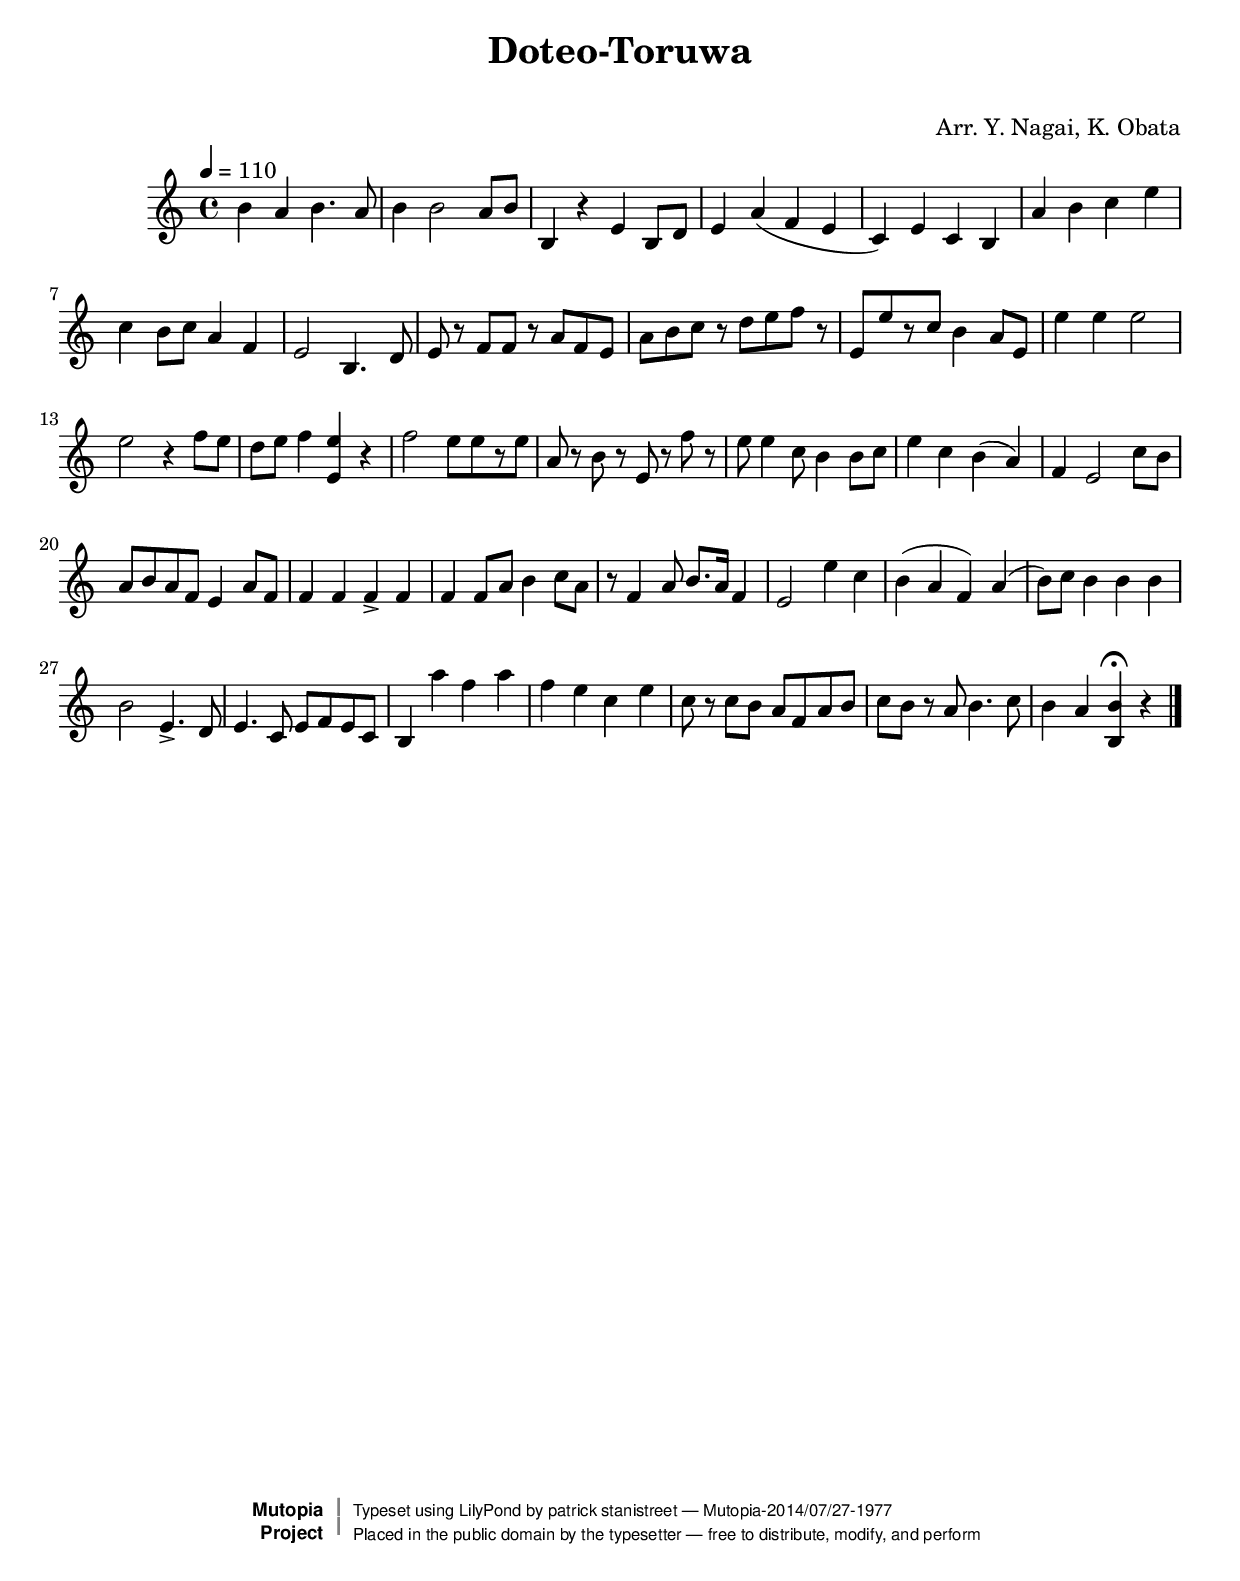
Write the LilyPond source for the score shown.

\version "2.19.7"

tsfooter = \markup {
\column {
  \line {"Arranged by:  Nagai, Iwai and Obata, Kenhachiro"}
  \line {"Source:  Seiyo gakufu Nihon zokkyokushu,  pub. Miki Shoten, Osaka, 1895."}
  \line {"English title:  \"A Collection of Japanese Popular Music.\""}
  \line {"Copyright Public Domain  Typeset by Tom Potter 2007"}
  \line {"http://www.daisyfield.com/music/"}
}
}

\paper {
  top-margin = 2 \cm
  bottom-margin = 2 \cm
%  oddFooterMarkup = \tsfooter
}


\header {
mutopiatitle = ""    %  if not set taken from title field
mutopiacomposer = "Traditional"
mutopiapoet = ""    %  
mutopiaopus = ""    %  
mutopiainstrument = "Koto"
date = ""    %  optional - date piece composed
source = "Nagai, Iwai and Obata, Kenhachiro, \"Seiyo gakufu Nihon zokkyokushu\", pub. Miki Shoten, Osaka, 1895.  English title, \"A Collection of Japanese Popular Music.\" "
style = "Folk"
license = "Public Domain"
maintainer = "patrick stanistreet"
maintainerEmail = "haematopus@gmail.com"
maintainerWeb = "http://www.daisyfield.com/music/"
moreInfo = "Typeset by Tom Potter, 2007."  

title = "Doteo-Toruwa"
subtitle = "  "      %
composer = "Arr. Y. Nagai, K. Obata"

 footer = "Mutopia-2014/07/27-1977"
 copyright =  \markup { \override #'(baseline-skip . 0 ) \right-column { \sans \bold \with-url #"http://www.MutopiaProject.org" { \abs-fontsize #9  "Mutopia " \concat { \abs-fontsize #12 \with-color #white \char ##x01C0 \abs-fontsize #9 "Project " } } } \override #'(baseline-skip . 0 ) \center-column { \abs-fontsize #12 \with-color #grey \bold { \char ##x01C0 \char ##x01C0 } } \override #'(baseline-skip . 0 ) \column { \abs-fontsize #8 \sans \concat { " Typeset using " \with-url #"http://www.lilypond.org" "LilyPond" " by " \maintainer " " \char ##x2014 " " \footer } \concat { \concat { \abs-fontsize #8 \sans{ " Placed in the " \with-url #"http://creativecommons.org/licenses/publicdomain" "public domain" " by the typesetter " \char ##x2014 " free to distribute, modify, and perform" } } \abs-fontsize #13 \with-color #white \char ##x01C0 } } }
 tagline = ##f
}

kotoOne =  {
%    \clef "treble" \key c \major \time 4/4 
% 1
    b'4  a'4 b'4. a'8  | 
%    b'4 -\markup{ \bold {Moderato} } \f a'4 b'4. a'8 \p | 
% 2
    b'4 b'2 a'8 [ b'8 ] | 
% 3
    b4 r4 e'4 b8 [ d'8 ] | 
% 4
    e'4 a'4 ( f'4 e'4 | 
% 5
    c'4 ) e'4 c'4 b4 | 
% 6
    a'4 b'4 c''4 e''4 | 
% 7
    c''4 b'8 [ c''8 ] a'4 f'4 | 
% 8
    e'2 b4.  d'8 | 
% 9
    e'8 r8 f'8 [ f'8 ] r8 a'8 [ f'8 e'8 ] | 
\barNumberCheck #10
    a'8 [ b'8 c''8 ] r8 d''8 [ e''8 f''8 ] r8 | 
% 11
    e'8 [ e''8 r8 c''8 ] b'4 a'8 [ e'8 ] | 
% 12
    e''4 e''4  e''2 | 
% 13
    e''2 r4 f''8 [ e''8 ] | 
% 14
    d''8 [ e''8 ] f''4 <e' e''>4 r4 | 
% 15
    f''2 e''8 [ e''8 r8 e''8 ] | 
% 16
    a'8 r8 b'8 r8 e'8 r8 f''8 r8 | 
% 17
    e''8 e''4 c''8 b'4 b'8 [ c''8 ] | 
% 18
    e''4 c''4 b'4 ( a'4 ) | 
% 19
    f'4 e'2 c''8 [ b'8 ] | 
\barNumberCheck #20
    a'8 [ b'8 a'8 f'8 ] e'4 a'8 [ f'8 ] | 
% 21
    f'4 f'4 f'4 _> f'4 | 
% 22
    f'4 f'8 [ a'8 ] b'4 c''8 [ a'8 ] | 
% 23
    r8 f'4 a'8 b'8. [ a'16 ] f'4 | 
% 24
    e'2 e''4 c''4 | 
% 25
    b'4 ( a'4 f'4 ) a'4 ( | 
% 26
    b'8 ) [ c''8 ] b'4 b'4 b'4 | 
% 27
    b'2 e'4. _> d'8 | 
% 28
    e'4. c'8 e'8 [ f'8 e'8 c'8 ] | 
% 29
    b4 a''4  f''4 a''4 | 
\barNumberCheck #30
    f''4 e''4 c''4 e''4 | 
% 31
    c''8 r8 c''8 [ b'8 ] a'8 [ f'8 a'8 b'8 ] | 
% 32
    c''8 [ b'8 ] r8 a'8 b'4. c''8 | 
% 33
    b'4 a'4 <b b'>4 ^\fermata r4 
\bar "|."
}


% The score definition
\score  {
\new Staff <<
    \time 4/4 
    \clef "treble"
    \key c \major 
    \tempo  4 = 110
    \set Staff.midiInstrument = "koto"
    \kotoOne
>>

\layout  { }
\midi  { }
}

